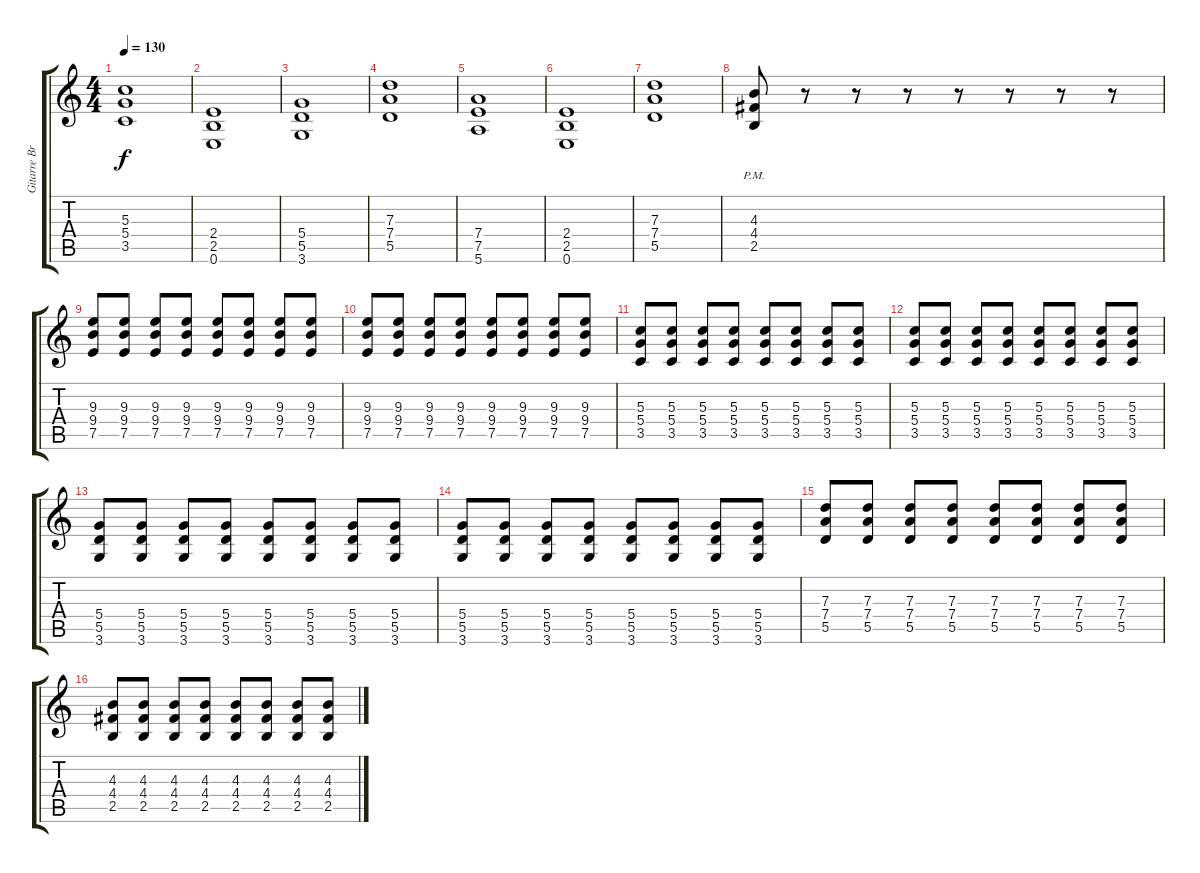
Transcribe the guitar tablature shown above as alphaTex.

\track ("Gitarre Breiti" "Gitarre Br") {instrument distortionguitar}
\staff {score tabs}
\tuning (E4 B3 G3 D3 A2 E2) {hide}
\ts (4 4)
\tempo 130
\clef g2
\ks c
(5.3 5.4 3.5).1{dy f} |
(2.4 2.5 0.6).1 |
(5.4 5.5 3.6).1 |
(7.3 7.4 5.5).1 |
(7.4 7.5 5.6).1 |
(2.4 2.5 0.6).1 |
(7.3 7.4 5.5).1 |
(4.3{pm} 4.4{pm} 2.5{pm}).8 r.8 r.8 r.8 r.8 r.8 r.8 r.8 |
(9.3 9.4 7.5).8 (9.3 9.4 7.5).8 (9.3 9.4 7.5).8 (9.3 9.4 7.5).8 (9.3 9.4 7.5).8 (9.3 9.4 7.5).8 (9.3 9.4 7.5).8 (9.3 9.4 7.5).8 |
(9.3 9.4 7.5).8 (9.3 9.4 7.5).8 (9.3 9.4 7.5).8 (9.3 9.4 7.5).8 (9.3 9.4 7.5).8 (9.3 9.4 7.5).8 (9.3 9.4 7.5).8 (9.3 9.4 7.5).8 |
(5.3 5.4 3.5).8 (5.3 5.4 3.5).8 (5.3 5.4 3.5).8 (5.3 5.4 3.5).8 (5.3 5.4 3.5).8 (5.3 5.4 3.5).8 (5.3 5.4 3.5).8 (5.3 5.4 3.5).8 |
(5.3 5.4 3.5).8 (5.3 5.4 3.5).8 (5.3 5.4 3.5).8 (5.3 5.4 3.5).8 (5.3 5.4 3.5).8 (5.3 5.4 3.5).8 (5.3 5.4 3.5).8 (5.3 5.4 3.5).8 |
(5.4 5.5 3.6).8 (5.4 5.5 3.6).8 (5.4 5.5 3.6).8 (5.4 5.5 3.6).8 (5.4 5.5 3.6).8 (5.4 5.5 3.6).8 (5.4 5.5 3.6).8 (5.4 5.5 3.6).8 |
(5.4 5.5 3.6).8 (5.4 5.5 3.6).8 (5.4 5.5 3.6).8 (5.4 5.5 3.6).8 (5.4 5.5 3.6).8 (5.4 5.5 3.6).8 (5.4 5.5 3.6).8 (5.4 5.5 3.6).8 |
(7.3 7.4 5.5).8 (7.3 7.4 5.5).8 (7.3 7.4 5.5).8 (7.3 7.4 5.5).8 (7.3 7.4 5.5).8 (7.3 7.4 5.5).8 (7.3 7.4 5.5).8 (7.3 7.4 5.5).8 |
(4.3 4.4 2.5).8 (4.3 4.4 2.5).8 (4.3 4.4 2.5).8 (4.3 4.4 2.5).8 (4.3 4.4 2.5).8 (4.3 4.4 2.5).8 (4.3 4.4 2.5).8 (4.3 4.4 2.5).8
